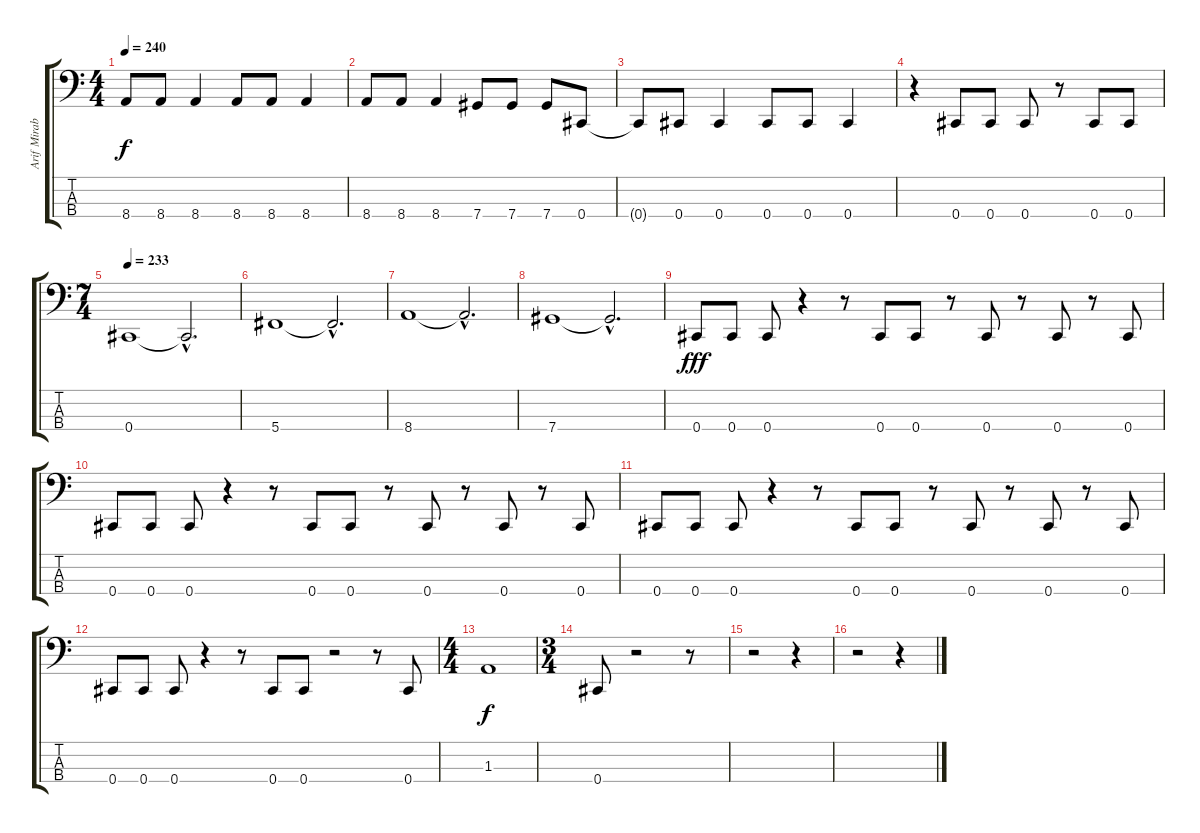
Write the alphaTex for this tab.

\track ("Arif Mirabdolbaghi" "Arif Mirab") {instrument electricbassfinger}
\staff {score tabs}
\tuning (Gb2 Db2 Ab1 Db1) {hide}
\ts (4 4)
\tempo 240
\clef f4
\ks c
8.4{t}.8{dy f} 8.4.8 8.4.4 8.4.8 8.4.8 8.4.4 |
8.4.8 8.4.8 8.4.4 7.4.8 7.4.8 7.4.8 0.4.8 |
0.4{t}.8 0.4.8 0.4.4 0.4.8 0.4.8 0.4.4 |
r.4 0.4.8 0.4.8 0.4.8 r.8 0.4.8 0.4.8 |
\ts (7 4)
\tempo 233
0.4.1 0.4{hac t}.2{d} |
5.4.1 5.4{hac t}.2{d} |
8.4.1 8.4{hac t}.2{d} |
7.4.1 7.4{hac t}.2{d} |
0.4.8{dy fff} 0.4.8 0.4.8 r.4 r.8 0.4.8 0.4.8 r.8 0.4.8 r.8 0.4.8 r.8 0.4.8 |
0.4.8 0.4.8 0.4.8 r.4 r.8 0.4.8 0.4.8 r.8 0.4.8 r.8 0.4.8 r.8 0.4.8 |
0.4.8 0.4.8 0.4.8 r.4 r.8 0.4.8 0.4.8 r.8 0.4.8 r.8 0.4.8 r.8 0.4.8 |
0.4.8 0.4.8 0.4.8 r.4 r.8 0.4.8 0.4.8 r.2 r.8 0.4.8 |
\ts (4 4)
1.3.1{dy f} |
\ts (3 4)
0.4.8 r.2 r.8 |
r.2 r.4 |
r.2 r.4
